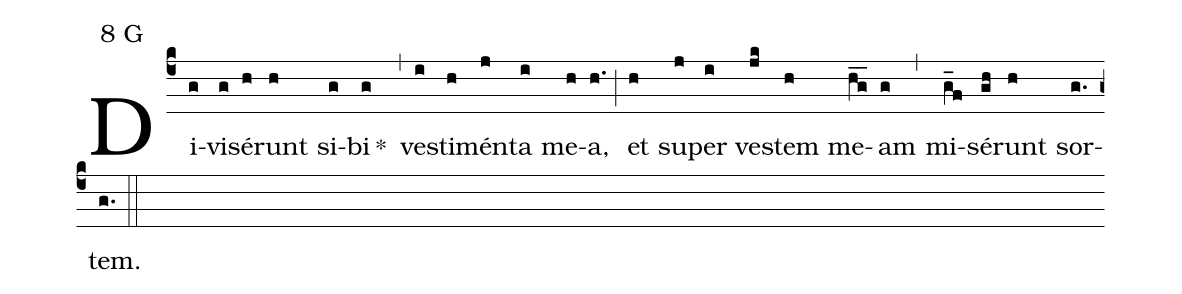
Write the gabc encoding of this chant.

mode:8 G;
%%
(c4) Di(g)vi(g)sé(h)runt(h) si(g)bi(g) *()(,) ve(i)sti(h)mén(j)ta(i) me(h)a,(h.) (;) et(h) su(j)per(i) ve(jk)stem(h) me(hg__)am(g) (,) mi(g_f)sé(gh)runt(h) sor(g.)tem.(g.) (::)
